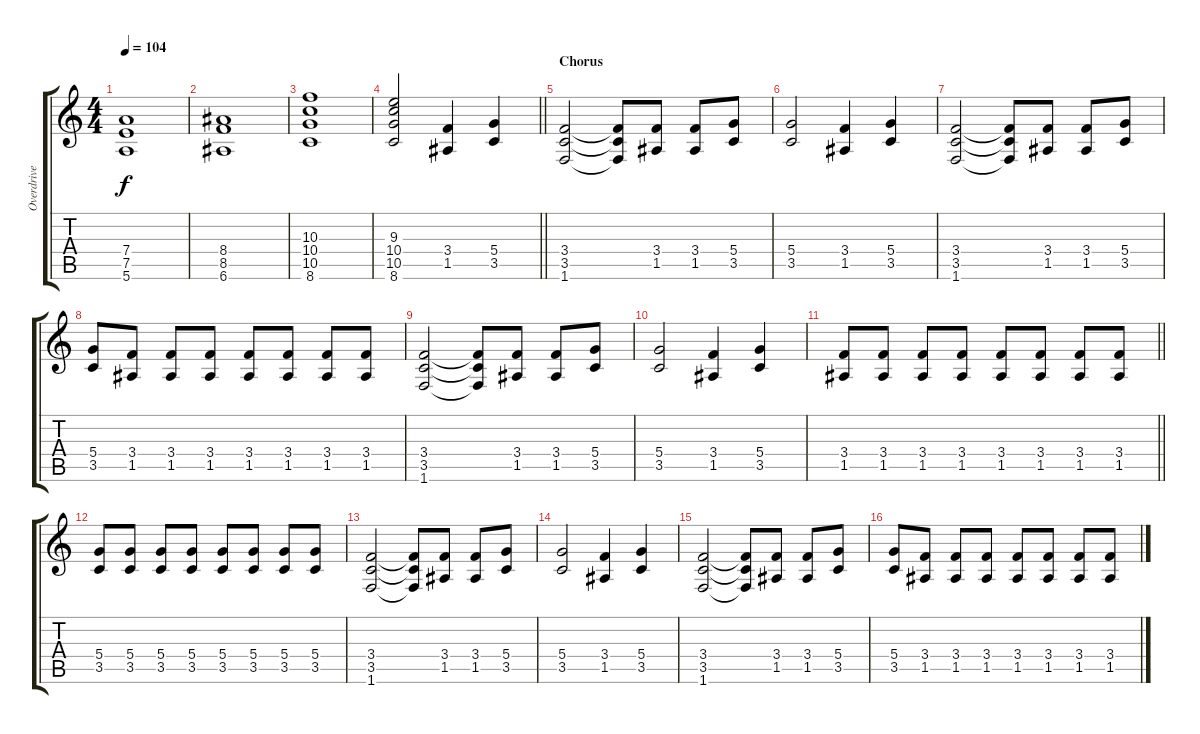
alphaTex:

\track ("Overdrive Guitar" "Overdrive ") {instrument overdrivenguitar}
\staff {score tabs}
\tuning (E4 B3 G3 D3 A2 E2) {hide}
\ts (4 4)
\tempo 104
\clef g2
\ks c
(7.4 7.5 5.6).1{dy f} |
(8.4 8.5 6.6).1 |
(10.3 10.4 10.5 8.6).1 |
\barLineRight lightlight
(9.3 10.4 10.5 8.6).2 (3.4 1.5).4 (5.4 3.5).4 |
\section ("" "Chorus ")
(3.4 3.5 1.6).2 (3.4{t} 3.5{t} 1.6{t}).8 (3.4 1.5).8 (3.4 1.5).8 (5.4 3.5).8 |
(5.4 3.5).2 (3.4 1.5).4 (5.4 3.5).4 |
(3.4 3.5 1.6).2 (3.4{t} 3.5{t} 1.6{t}).8 (3.4 1.5).8 (3.4 1.5).8 (5.4 3.5).8 |
(5.4 3.5).8 (3.4 1.5).8 (3.4 1.5).8 (3.4 1.5).8 (3.4 1.5).8 (3.4 1.5).8 (3.4 1.5).8 (3.4 1.5).8 |
(3.4 3.5 1.6).2 (3.4{t} 3.5{t} 1.6{t}).8 (3.4 1.5).8 (3.4 1.5).8 (5.4 3.5).8 |
(5.4 3.5).2 (3.4 1.5).4 (5.4 3.5).4 |
\barLineRight lightlight
(3.4 1.5).8 (3.4 1.5).8 (3.4 1.5).8 (3.4 1.5).8 (3.4 1.5).8 (3.4 1.5).8 (3.4 1.5).8 (3.4 1.5).8 |
(5.4 3.5).8 (5.4 3.5).8 (5.4 3.5).8 (5.4 3.5).8 (5.4 3.5).8 (5.4 3.5).8 (5.4 3.5).8 (5.4 3.5).8 |
(3.4 3.5 1.6).2 (3.4{t} 3.5{t} 1.6{t}).8 (3.4 1.5).8 (3.4 1.5).8 (5.4 3.5).8 |
(5.4 3.5).2 (3.4 1.5).4 (5.4 3.5).4 |
(3.4 3.5 1.6).2 (3.4{t} 3.5{t} 1.6{t}).8 (3.4 1.5).8 (3.4 1.5).8 (5.4 3.5).8 |
(5.4 3.5).8 (3.4 1.5).8 (3.4 1.5).8 (3.4 1.5).8 (3.4 1.5).8 (3.4 1.5).8 (3.4 1.5).8 (3.4 1.5).8
